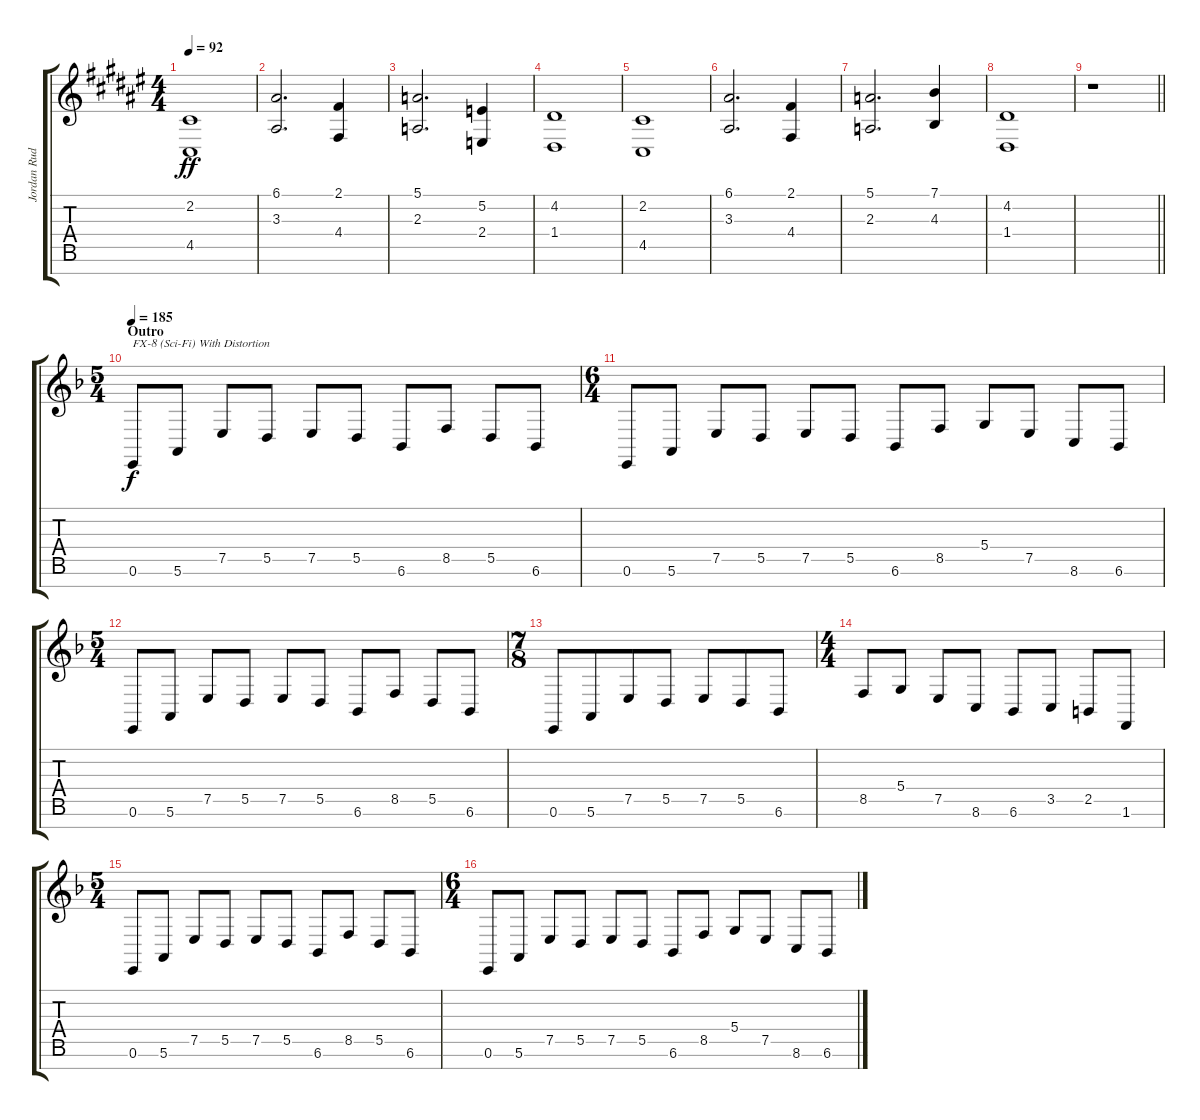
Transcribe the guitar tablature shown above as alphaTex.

\track ("Jordan Rudess" "Jordan Rud") {instrument synthstrings2}
\staff {score tabs}
\tuning (E4 B3 G3 D3 A2 E2 B1) {hide}
\ts (4 4)
\tempo 92
\clef g2
\ks f#
(2.2 4.5).1{dy ff} |
(6.1 3.3).2{d} (2.1 4.4).4 |
(5.1 2.3).2{d} (5.2 2.4).4 |
(4.2 1.4).1 |
(2.2 4.5).1 |
(6.1 3.3).2{d} (2.1 4.4).4 |
(5.1 2.3).2{d} (7.1 4.3).4 |
(4.2 1.4).1 |
\barLineRight lightlight
r.1 |
\ts (5 4)
\section ("" "Outro")
\tempo 185
\ks f
0.6.8{txt "FX-8 (Sci-Fi) With Distortion" dy f volume 8 instrument fx8scifi} 5.6.8 7.5.8 5.5.8 7.5.8 5.5.8 6.6.8 8.5.8 5.5.8 6.6.8 |
\ts (6 4)
0.6.8 5.6.8 7.5.8 5.5.8 7.5.8 5.5.8 6.6.8 8.5.8 5.4.8 7.5.8 8.6.8 6.6.8 |
\ts (5 4)
0.6.8 5.6.8 7.5.8 5.5.8 7.5.8 5.5.8 6.6.8 8.5.8 5.5.8 6.6.8 |
\ts (7 8)
0.6.8 5.6.8 7.5.8 5.5.8 7.5.8 5.5.8 6.6.8 |
\ts (4 4)
8.5.8 5.4.8 7.5.8 8.6.8 6.6.8 3.5.8 2.5.8 1.6.8 |
\ts (5 4)
0.6.8 5.6.8 7.5.8 5.5.8 7.5.8 5.5.8 6.6.8 8.5.8 5.5.8 6.6.8 |
\ts (6 4)
0.6.8 5.6.8 7.5.8 5.5.8 7.5.8 5.5.8 6.6.8 8.5.8 5.4.8 7.5.8 8.6.8 6.6.8
